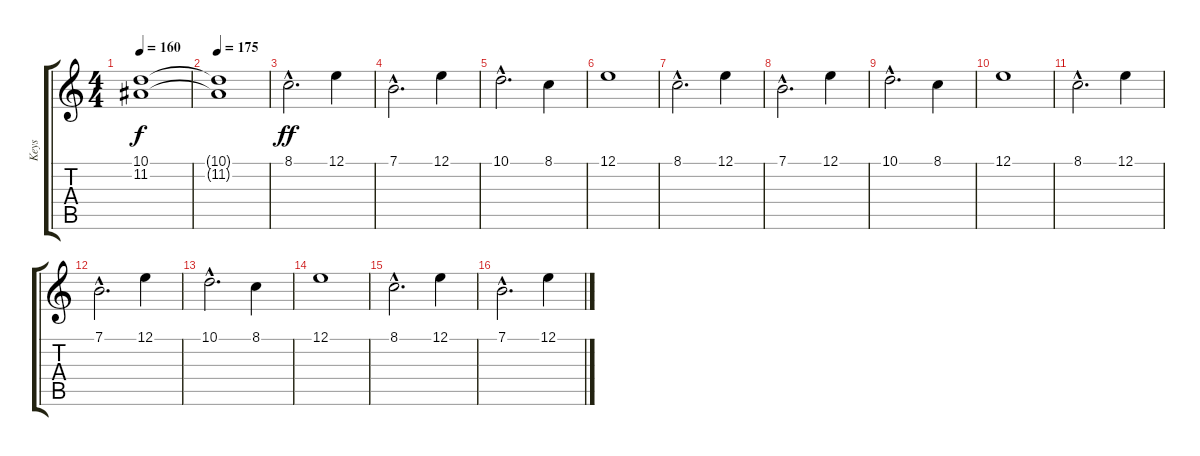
\track ("Keys" "Keys") {instrument stringensemble1}
\staff {score tabs}
\tuning (E4 B3 G3 D3 A2 E2) {hide}
\ts (4 4)
\tempo 160
\clef g2
\ks c
(10.1{t} 11.2{t}).1{dy f} |
\tempo 175
(10.1{t} 11.2{t}).1 |
8.1{hac}.2{d dy ff} 12.1.4 |
7.1{hac}.2{d} 12.1.4 |
10.1{hac}.2{d} 8.1.4 |
12.1.1 |
8.1{hac}.2{d} 12.1.4 |
7.1{hac}.2{d} 12.1.4 |
10.1{hac}.2{d} 8.1.4 |
12.1.1 |
8.1{hac}.2{d} 12.1.4 |
7.1{hac}.2{d} 12.1.4 |
10.1{hac}.2{d} 8.1.4 |
12.1.1 |
8.1{hac}.2{d} 12.1.4 |
7.1{hac}.2{d} 12.1.4
